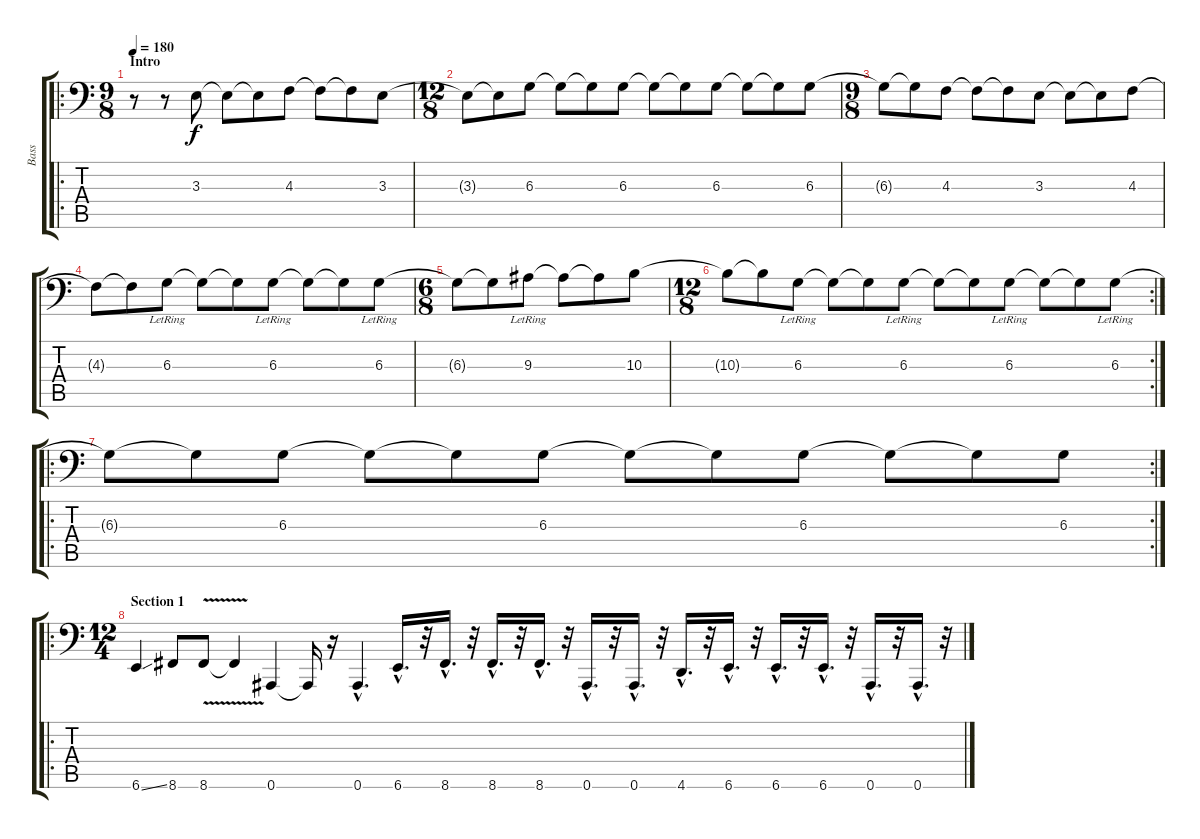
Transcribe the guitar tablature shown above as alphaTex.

\track ("Bass" "Bass") {instrument electricbassfinger}
\staff {score tabs}
\tuning (Bb2 F2 Db2 Ab1 Eb1 Bb0) {hide}
\ro
\ts (9 8)
\section ("" "Intro")
\tempo 180
\clef f4
\ks c
r.8{dy f volume 16 instrument electricbassfinger} r.8 3.3.8 3.3{t}.8 3.3{t}.8 4.3.8 4.3{t}.8 4.3{t}.8 3.3.8 |
\ts (12 8)
3.3{t}.8 3.3{t}.8 6.3.8 6.3{t}.8 6.3{t}.8 6.3.8 6.3{t}.8 6.3{t}.8 6.3.8 6.3{t}.8 6.3{t}.8 6.3.8 |
\ts (9 8)
6.3{t}.8 6.3{t}.8 4.3.8 4.3{t}.8 4.3{t}.8 3.3.8 3.3{t}.8 3.3{t}.8 4.3.8 |
4.3{t}.8 4.3{t}.8 6.3{lr}.8 6.3{t}.8 6.3{t}.8 6.3{lr}.8 6.3{t}.8 6.3{t}.8 6.3{lr}.8 |
\ts (6 8)
6.3{t}.8 6.3{t}.8 9.3{lr}.8 9.3{t}.8 9.3{t}.8 10.3.8 |
\rc 2
\ts (12 8)
10.3{t}.8 10.3{t}.8 6.3{lr}.8 6.3{t}.8 6.3{t}.8 6.3{lr}.8 6.3{t}.8 6.3{t}.8 6.3{lr}.8 6.3{t}.8 6.3{t}.8 6.3{lr}.8 |
\ro
\rc 2
6.3{t}.8{volume 13} 6.3{t}.8 6.3.8 6.3{t}.8 6.3{t}.8 6.3.8 6.3{t}.8 6.3{t}.8 6.3.8 6.3{t}.8 6.3{t}.8 6.3.8 |
\ro
\ts (12 4)
\section ("" "Section 1")
6.6{ss}.4{volume 13} 8.6.8 8.6{v}.8 8.6{t}.4 0.6.4 0.6{t}.16 r.16 0.6{hac}.4{d} 6.6{hac}.16{d} r.32 8.6{hac}.16{d} r.32 8.6{hac}.16{d} r.32 8.6{hac}.16{d} r.32 0.6{hac}.16{d} r.32 0.6{hac}.16{d} r.32 4.6{hac}.16{d} r.32 6.6{hac}.16{d} r.32 6.6{hac}.16{d} r.32 6.6{hac}.16{d} r.32 0.6{hac}.16{d} r.32 0.6{hac}.16{d} r.32
